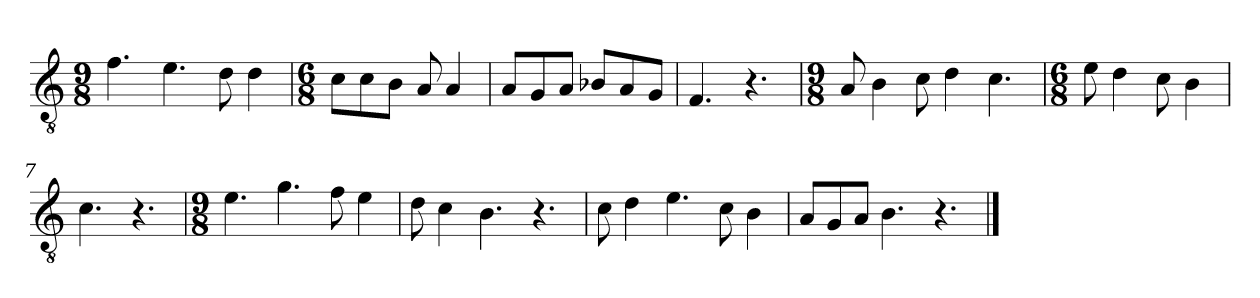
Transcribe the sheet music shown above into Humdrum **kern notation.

**kern
*part1
*staff1
*clefGv2
*k[]
*C:
*M9/8
=1
4.f\
4.e\
8d\
4d\
=2
*M6/8
8c\L
8c\
8B\J
8A/
4A/
=3
8A/L
8G/
8A/J
8B-X/L
8A/
8G/J
=4
4.F/
4.r
=5
*M9/8
8A/
4B\
8c\
4d\
4.c\
!!LO:LB:g=z
=6
*M6/8
8e\
4d\
8c\
4B\
=7
4.c\
4.r
=8
*M9/8
4.e\
4.g\
8f\
4e\
=9
8d\
4c\
4.B\
4.r
=10
8c\
4d\
4.e\
8c\
4B\
=11
8A/L
8G/
8A/J
4.B\
4.r
==
*-
